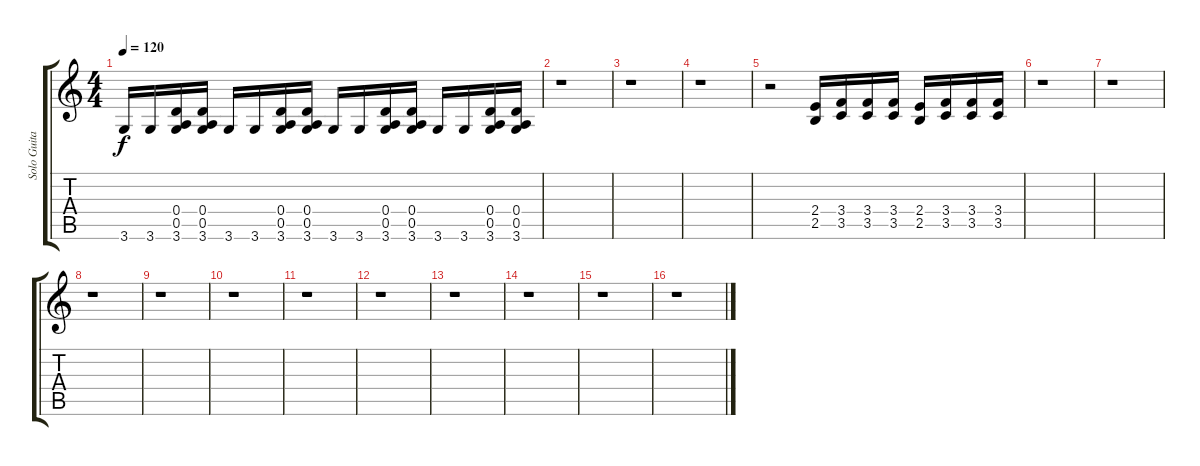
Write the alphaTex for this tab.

\track ("Solo Guitar" "Solo Guita") {instrument distortionguitar}
\staff {score tabs}
\tuning (E4 B3 G3 D3 A2 E2) {hide}
\ts (4 4)
\tempo 120
\clef g2
\ks c
3.6.16{dy f} 3.6.16 (0.4 0.5 3.6).16 (0.4 0.5 3.6).16 3.6.16 3.6.16 (0.4 0.5 3.6).16 (0.4 0.5 3.6).16 3.6.16 3.6.16 (0.4 0.5 3.6).16 (0.4 0.5 3.6).16 3.6.16 3.6.16 (0.4 0.5 3.6).16 (0.4 0.5 3.6).16 |
r.1 |
r.1 |
r.1 |
r.2 (2.4 2.5).16 (3.4 3.5).16 (3.4 3.5).16 (3.4 3.5).16 (2.4 2.5).16 (3.4 3.5).16 (3.4 3.5).16 (3.4 3.5).16 |
r.1 |
r.1 |
r.1 |
r.1 |
r.1 |
r.1 |
r.1 |
r.1 |
r.1 |
r.1 |
r.1
